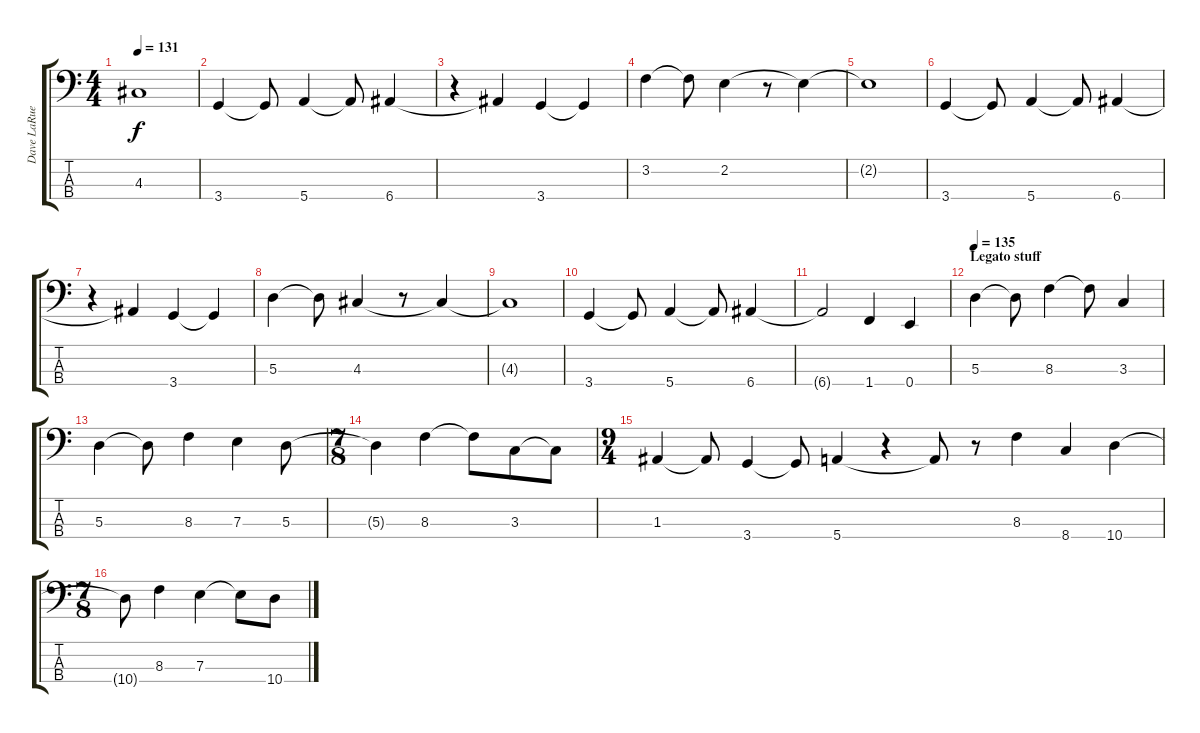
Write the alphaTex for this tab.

\track ("Dave LaRue" "Dave LaRue") {instrument electricbassfinger}
\staff {score tabs}
\tuning (G2 D2 A1 E1) {hide}
\ts (4 4)
\tempo 131
\clef f4
\ks c
4.3{t}.1{dy f} |
3.4.4 3.4{t}.8 5.4.4 5.4{t}.8 6.4.4 |
r.4 6.4{t}.4 3.4.4 3.4{t}.4 |
3.2.4 3.2{t}.8 2.2.4 r.8 2.2{t}.4 |
2.2{t}.1 |
3.4.4 3.4{t}.8 5.4.4 5.4{t}.8 6.4.4 |
r.4 6.4{t}.4 3.4.4 3.4{t}.4 |
5.3.4 5.3{t}.8 4.3.4 r.8 4.3{t}.4 |
4.3{t}.1 |
3.4.4 3.4{t}.8 5.4.4 5.4{t}.8 6.4.4 |
6.4{t}.2 1.4.4 0.4.4 |
\section ("" "Legato stuff")
\tempo 135
5.3.4{volume 15} 5.3{t}.8 8.3.4 8.3{t}.8 3.3.4 |
5.3.4 5.3{t}.8 8.3.4 7.3.4 5.3.8 |
\ts (7 8)
5.3{t}.4 8.3.4 8.3{t}.8 3.3.8 3.3{t}.8 |
\ts (9 4)
1.3.4 1.3{t}.8 3.4.4 3.4{t}.8 5.4.4 r.4 5.4{t}.8 r.8 8.3.4 8.4.4 10.4.4 |
\ts (7 8)
10.4{t}.8 8.3.4 7.3.4 7.3{t}.8 10.4.8
